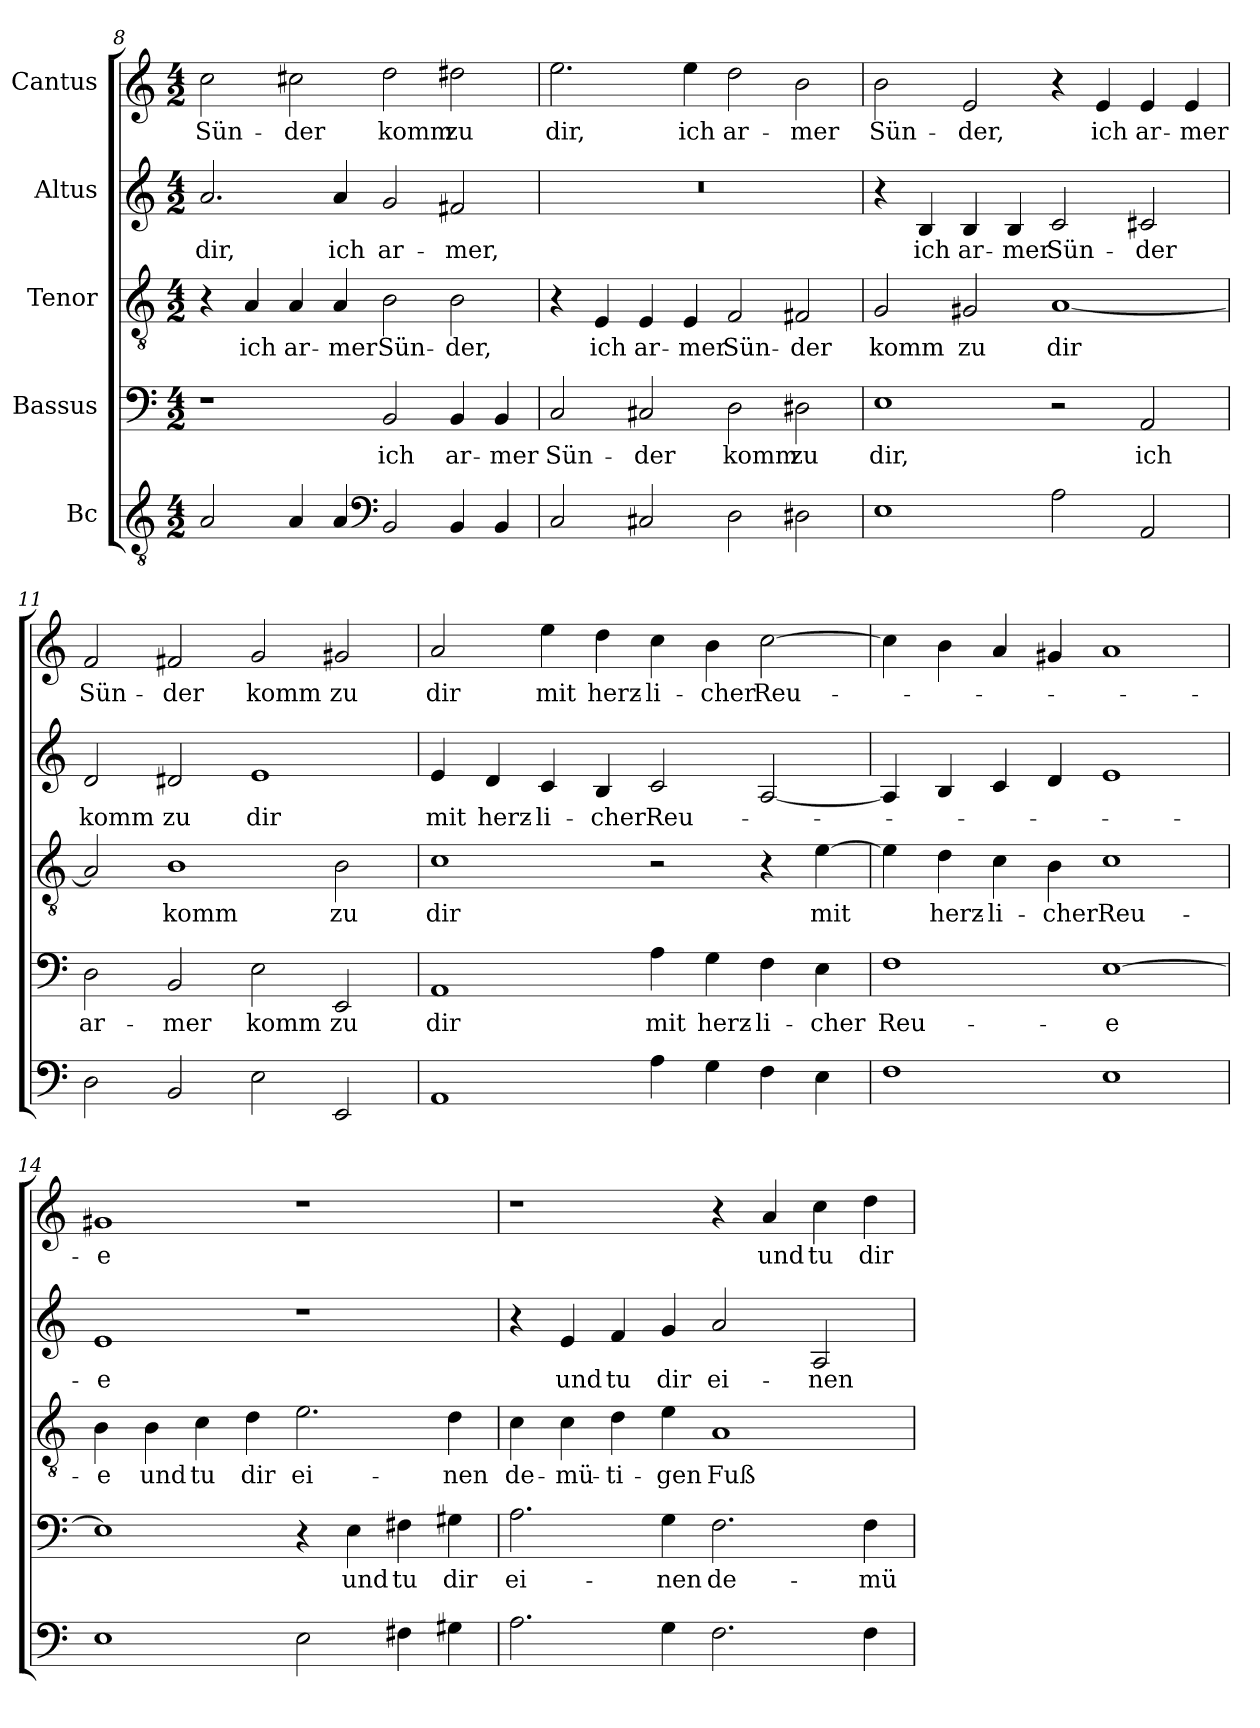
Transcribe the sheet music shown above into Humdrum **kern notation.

**kern	**kern	**text	**kern	**text	**kern	**text	**kern	**text
*part5	*part4	*part4	*part3	*part3	*part2	*part2	*part1	*part1
*staff5	*staff4	*staff4	*staff3	*staff3	*staff2	*staff2	*staff1	*staff1
*I"Bc	*I"Bassus	*	*I"Tenor	*	*I"Altus	*	*I"Cantus	*
*clefGv2	*clefF4	*	*clefGv2	*	*clefG2	*	*clefG2	*
*k[]	*k[]	*	*k[]	*	*k[]	*	*k[]	*
*M4/2	*M4/2	*	*M4/2	*	*M4/2	*	*M4/2	*
=8	=8	=8	=8	=8	=8	=8	=8	=8
!	!	!	!	!	!	!LO:LY:b	!	!LO:LY:b
2A/	1r	.	4r	.	2.a/	dir,	2cc\	Sün-
!	!	!	!	!LO:LY:b	!	!	!	!
.	.	.	4A/	ich	.	.	.	.
!	!	!	!	!LO:LY:b	!	!	!	!LO:LY:b
4A/	.	.	4A/	ar-	.	.	2cc#X\	-der
!	!	!	!	!LO:LY:b	!	!LO:LY:b	!	!
4A/	.	.	4A/	-mer	4a/	ich	.	.
*clefF4	*	*	*	*	*	*	*	*
!	!	!LO:LY:b	!	!LO:LY:b	!	!LO:LY:b	!	!LO:LY:b
2BB/	2BB/	ich	2B\	Sün-	2g/	ar-	2dd\	komm
!	!	!LO:LY:b	!	!LO:LY:b	!	!LO:LY:b	!	!LO:LY:b
4BB/	4BB/	ar-	2B\	-der,	2f#X/	-mer,	2dd#X\	zu
!	!	!LO:LY:b	!	!	!	!	!	!
4BB/	4BB/	-mer	.	.	.	.	.	.
!!LO:LB:g=z
=9	=9	=9	=9	=9	=9	=9	=9	=9
!	!	!LO:LY:b	!	!	!	!	!	!LO:LY:b
2C/	2C/	Sün-	4r	.	0r	.	2.ee\	dir,
!	!	!	!	!LO:LY:b	!	!	!	!
.	.	.	4E/	ich	.	.	.	.
!	!	!LO:LY:b	!	!LO:LY:b	!	!	!	!
2C#X/	2C#X/	-der	4E/	ar-	.	.	.	.
!	!	!	!	!LO:LY:b	!	!	!	!LO:LY:b
.	.	.	4E/	-mer	.	.	4ee\	ich
!	!	!LO:LY:b	!	!LO:LY:b	!	!	!	!LO:LY:b
2D\	2D\	komm	2F/	Sün-	.	.	2dd\	ar-
!	!	!LO:LY:b	!	!LO:LY:b	!	!	!	!LO:LY:b
2D#X\	2D#X\	zu	2F#X/	-der	.	.	2b\	-mer
=10	=10	=10	=10	=10	=10	=10	=10	=10
!	!	!LO:LY:b	!	!LO:LY:b	!	!	!	!LO:LY:b
1E	1E	dir,	2G/	komm	4r	.	2b\	Sün-
!	!	!	!	!	!	!LO:LY:b	!	!
.	.	.	.	.	4B/	ich	.	.
!	!	!	!	!LO:LY:b	!	!LO:LY:b	!	!LO:LY:b
.	.	.	2G#X/	zu	4B/	ar-	2e/	-der,
!	!	!	!	!	!	!LO:LY:b	!	!
.	.	.	.	.	4B/	-mer	.	.
!	!	!	!	!LO:LY:b	!	!LO:LY:b	!	!
2A\	2r	.	[1A	dir	2c/	Sün-	4r	.
!	!	!	!	!	!	!	!	!LO:LY:b
.	.	.	.	.	.	.	4e/	ich
!	!	!LO:LY:b	!	!	!	!LO:LY:b	!	!LO:LY:b
2AA/	2AA/	ich	.	.	2c#X/	-der	4e/	ar-
!	!	!	!	!	!	!	!	!LO:LY:b
.	.	.	.	.	.	.	4e/	-mer
=11	=11	=11	=11	=11	=11	=11	=11	=11
!	!	!LO:LY:b	!	!	!	!LO:LY:b	!	!LO:LY:b
2D\	2D\	ar-	2A/]	.	2d/	komm	2f/	Sün-
!	!	!LO:LY:b	!	!LO:LY:b	!	!LO:LY:b	!	!LO:LY:b
2BB/	2BB/	-mer	1B	komm	2d#X/	zu	2f#X/	-der
!	!	!LO:LY:b	!	!	!	!LO:LY:b	!	!LO:LY:b
2E\	2E\	komm	.	.	1e	dir	2g/	komm
!	!	!LO:LY:b	!	!LO:LY:b	!	!	!	!LO:LY:b
2EE/	2EE/	zu	2B\	zu	.	.	2g#X/	zu
!!LO:LB:g=z
=12	=12	=12	=12	=12	=12	=12	=12	=12
!	!	!LO:LY:b	!	!LO:LY:b	!	!LO:LY:b	!	!LO:LY:b
1AA	1AA	dir	1c	dir	4e/	mit	2a/	dir
!	!	!	!	!	!	!LO:LY:b	!	!
.	.	.	.	.	4d/	herz-	.	.
!	!	!	!	!	!	!LO:LY:b	!	!LO:LY:b
.	.	.	.	.	4c/	-li-	4ee\	mit
!	!	!	!	!	!	!LO:LY:b	!	!LO:LY:b
.	.	.	.	.	4B/	-cher	4dd\	herz-
!	!	!LO:LY:b	!	!	!	!LO:LY:b	!	!LO:LY:b
4A\	4A\	mit	2r	.	2c/	Reu-	4cc\	-li-
!	!	!LO:LY:b	!	!	!	!	!	!LO:LY:b
4G\	4G\	herz-	.	.	.	.	4b\	-cher
!	!	!LO:LY:b	!	!	!	!	!	!LO:LY:b
4F\	4F\	-li-	4r	.	[2A/	.	[2cc\	Reu-
!	!	!LO:LY:b	!	!LO:LY:b	!	!	!	!
4E\	4E\	-cher	[4e\	mit	.	.	.	.
=13	=13	=13	=13	=13	=13	=13	=13	=13
!	!	!LO:LY:b	!	!	!	!	!	!
1F	1F	Reu-	4e\]	.	4A/]	.	4cc\]	.
!	!	!	!	!LO:LY:b	!	!	!	!
.	.	.	4d\	herz-	4B/	.	4b\	.
!	!	!	!	!LO:LY:b	!	!	!	!
.	.	.	4c\	-li-	4c/	.	4a/	.
!	!	!	!	!LO:LY:b	!	!	!	!
.	.	.	4B\	-cher	4d/	.	4g#X/	.
!	!	!LO:LY:b	!	!LO:LY:b	!	!	!	!
1E	[1E	-e	1c	Reu-	1e	.	1a	.
=14	=14	=14	=14	=14	=14	=14	=14	=14
!	!	!	!	!LO:LY:b	!	!LO:LY:b	!	!LO:LY:b
1E	1E]	.	4B\	-e	1e	-e	1g#X	-e
!	!	!	!	!LO:LY:b	!	!	!	!
.	.	.	4B\	und	.	.	.	.
!	!	!	!	!LO:LY:b	!	!	!	!
.	.	.	4c\	tu	.	.	.	.
!	!	!	!	!LO:LY:b	!	!	!	!
.	.	.	4d\	dir	.	.	.	.
!	!	!	!	!LO:LY:b	!	!	!	!
2E\	4r	.	2.e\	ei-	1r	.	1r	.
!	!	!LO:LY:b	!	!	!	!	!	!
.	4E\	und	.	.	.	.	.	.
!	!	!LO:LY:b	!	!	!	!	!	!
4F#X\	4F#X\	tu	.	.	.	.	.	.
!	!	!LO:LY:b	!	!LO:LY:b	!	!	!	!
4G#X\	4G#X\	dir	4d\	-nen	.	.	.	.
!!LO:PB:g=z
=15	=15	=15	=15	=15	=15	=15	=15	=15
!	!	!LO:LY:b	!	!LO:LY:b	!	!	!	!
2.A\	2.A\	ei-	4c\	de-	4r	.	1r	.
!	!	!	!	!LO:LY:b	!	!LO:LY:b	!	!
.	.	.	4c\	-mü-	4e/	und	.	.
!	!	!	!	!LO:LY:b	!	!LO:LY:b	!	!
.	.	.	4d\	-ti-	4f/	tu	.	.
!	!	!LO:LY:b	!	!LO:LY:b	!	!LO:LY:b	!	!
4G\	4G\	-nen	4e\	-gen	4g/	dir	.	.
!	!	!LO:LY:b	!	!LO:LY:b	!	!LO:LY:b	!	!
2.F\	2.F\	de-	1A	Fuß-	2a/	ei-	4r	.
!	!	!	!	!	!	!	!	!LO:LY:b
.	.	.	.	.	.	.	4a/	und
!	!	!	!	!	!	!LO:LY:b	!	!LO:LY:b
.	.	.	.	.	2A/	-nen	4cc\	tu
!	!	!LO:LY:b	!	!	!	!	!	!LO:LY:b
4F\	4F\	-mü-	.	.	.	.	4dd\	dir
=	=	=	=	=	=	=	=	=
*-	*-	*-	*-	*-	*-	*-	*-	*-
